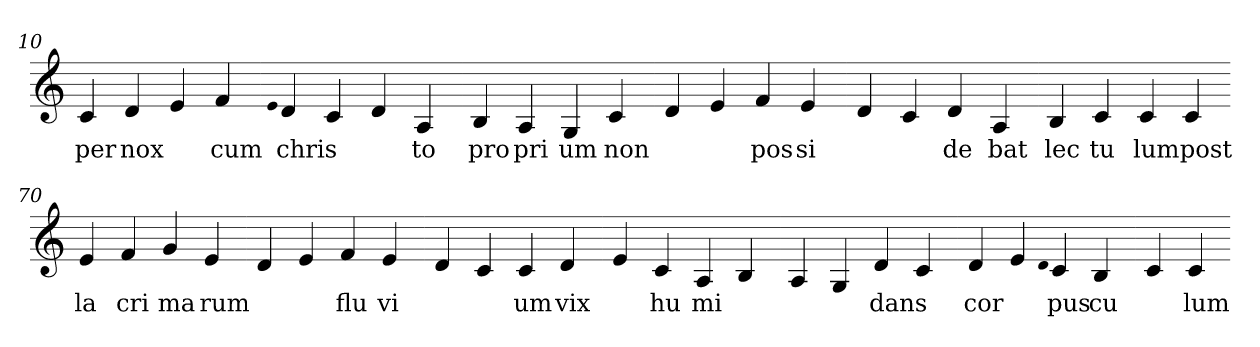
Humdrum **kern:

**kern	**text
*part1	*part1
*staff1	*staff1
*clefG2	*
=10.	=10.
4c	per
4d	nox
4e	.
4f	cum
=20.-	=20.-
qqe	.
4d	chris
4c	.
4d	.
4A	to
=30.-	=30.-
4B	pro
4A	pri
4G	um
4c	non
=40.-	=40.-
4d	.
4e	.
4f	pos
4e	si
=50.-	=50.-
4d	.
4c	.
4d	de
4A	bat
=60.-	=60.-
4B	lec
4c	tu
4c	lum
4c	post
=70.-	=70.-
4e	la
4f	cri
4g	ma
4e	rum
=80.-	=80.-
4d	.
4e	.
4f	flu
4e	vi
=90.-	=90.-
4d	.
4c	.
4c	um
4d	vix
=100.-	=100.-
4e	.
4c	hu
4A	mi
4B	.
=110.-	=110.-
4A	.
4G	.
4d	dans
4c	.
=120.-	=120.-
4d	cor
4e	.
qqd	.
4c	pus
4B	cu
=130.-	=130.-
4c	.
4c	lum
=-	=-
*-	*-
